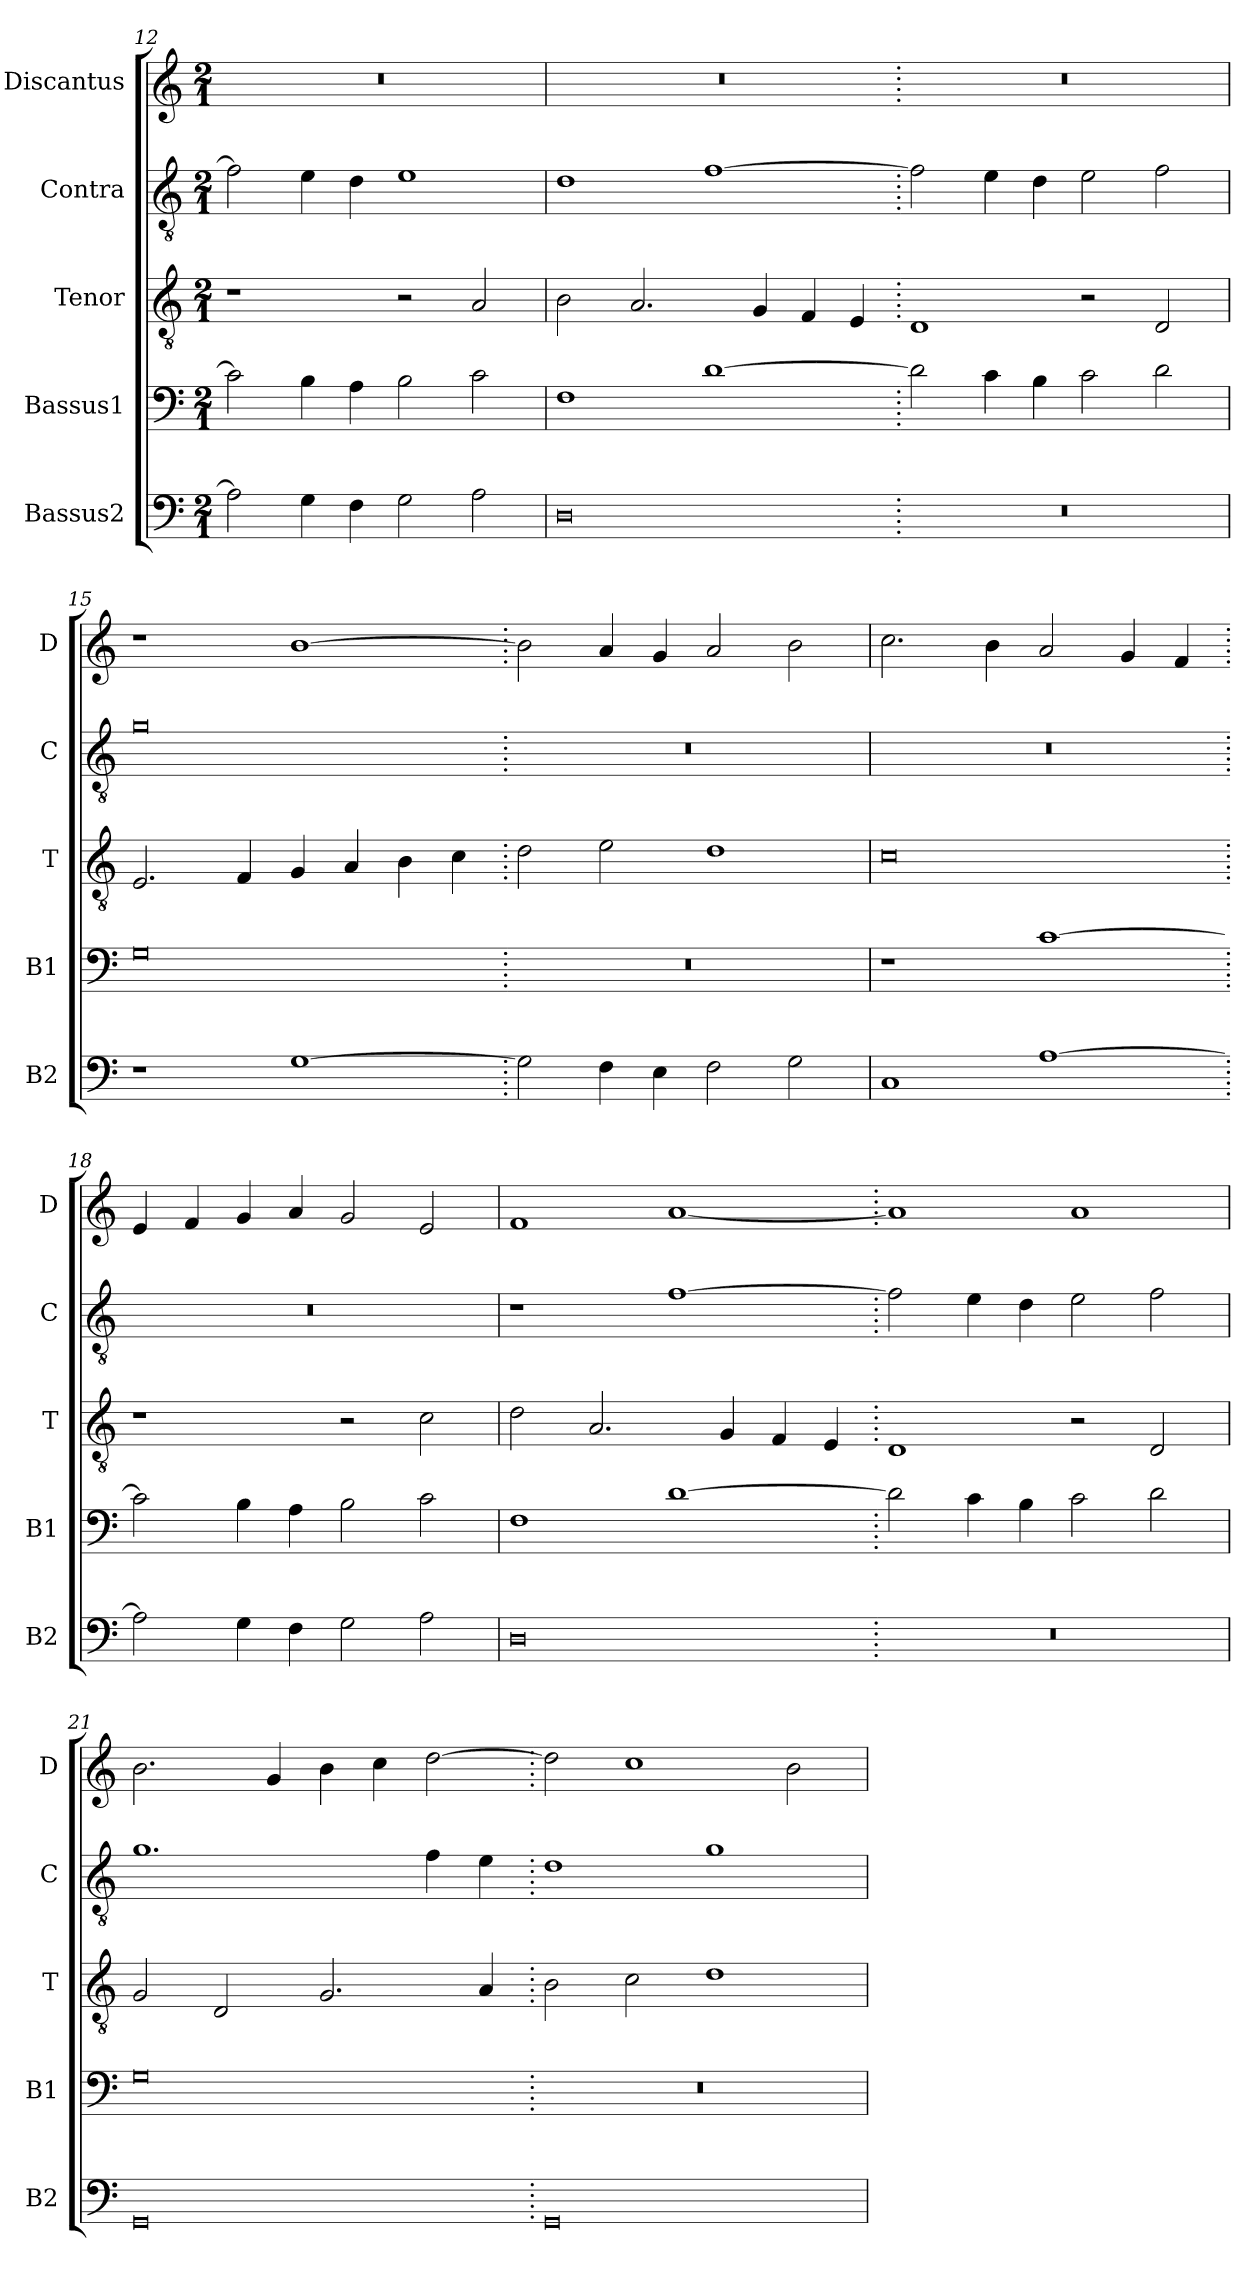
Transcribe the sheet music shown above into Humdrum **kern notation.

**kern	**kern	**kern	**kern	**kern
*part5	*part4	*part3	*part2	*part1
*staff5	*staff4	*staff3	*staff2	*staff1
*I"Bassus2	*I"Bassus1	*I"Tenor	*I"Contra	*I"Discantus
*I'B2	*I'B1	*I'T	*I'C	*I'D
*clefF4	*clefF4	*clefGv2	*clefGv2	*clefG2
*k[]	*k[]	*k[]	*k[]	*k[]
*M2/1	*M2/1	*M2/1	*M2/1	*M2/1
=12	=12	=12	=12	=12
2A\]	2c\]	1r	2f\]	0r
4G\	4B\	.	4e\	.
4F\	4A\	.	4d\	.
2G\	2B\	2r	1e	.
2A\	2c\	2A/	.	.
=13	=13	=13	=13	=13
0D	1F	2B\	1d	0r
.	.	2.A/	.	.
.	[1d	.	[1f	.
.	.	4G/	.	.
.	.	4F/	.	.
.	.	4E/	.	.
=14.	=14.	=14.	=14.	=14.
0r	2d\]	1D	2f\]	0r
.	4c\	.	4e\	.
.	4B\	.	4d\	.
.	2c\	2r	2e\	.
.	2d\	2D/	2f\	.
=15	=15	=15	=15	=15
1r	0G	2.E/	0g	1r
.	.	4F/	.	.
[1G	.	4G/	.	[1b
.	.	4A/	.	.
.	.	4B\	.	.
.	.	4c\	.	.
=16.	=16.	=16.	=16.	=16.
2G\]	0r	2d\	0r	2b\]
4F\	.	2e\	.	4a/
4E\	.	.	.	4g/
2F\	.	1d	.	2a/
2G\	.	.	.	2b\
=17	=17	=17	=17	=17
1C	1r	0c	0r	2.cc\
.	.	.	.	4b\
[1A	[1c	.	.	2a/
.	.	.	.	4g/
.	.	.	.	4f/
=18.	=18.	=18.	=18.	=18.
2A\]	2c\]	1r	0r	4e/
.	.	.	.	4f/
4G\	4B\	.	.	4g/
4F\	4A\	.	.	4a/
2G\	2B\	2r	.	2g/
2A\	2c\	2c\	.	2e/
=19	=19	=19	=19	=19
0D	1F	2d\	1r	1f
.	.	2.A/	.	.
.	[1d	.	[1f	[1a
.	.	4G/	.	.
.	.	4F/	.	.
.	.	4E/	.	.
=20.	=20.	=20.	=20.	=20.
0r	2d\]	1D	2f\]	1a]
.	4c\	.	4e\	.
.	4B\	.	4d\	.
.	2c\	2r	2e\	1a
.	2d\	2D/	2f\	.
=21	=21	=21	=21	=21
0GG	0G	2G/	1.g	2.b\
.	.	2D/	.	.
.	.	.	.	4g/
.	.	2.G/	.	4b\
.	.	.	.	4cc\
.	.	.	4f\	[2dd\
.	.	4A/	4e\	.
=22.	=22.	=22.	=22.	=22.
0GG	0r	2B\	1d	2dd\]
.	.	2c\	.	1cc
.	.	1d	1g	.
.	.	.	.	2b\
=	=	=	=	=
*-	*-	*-	*-	*-
